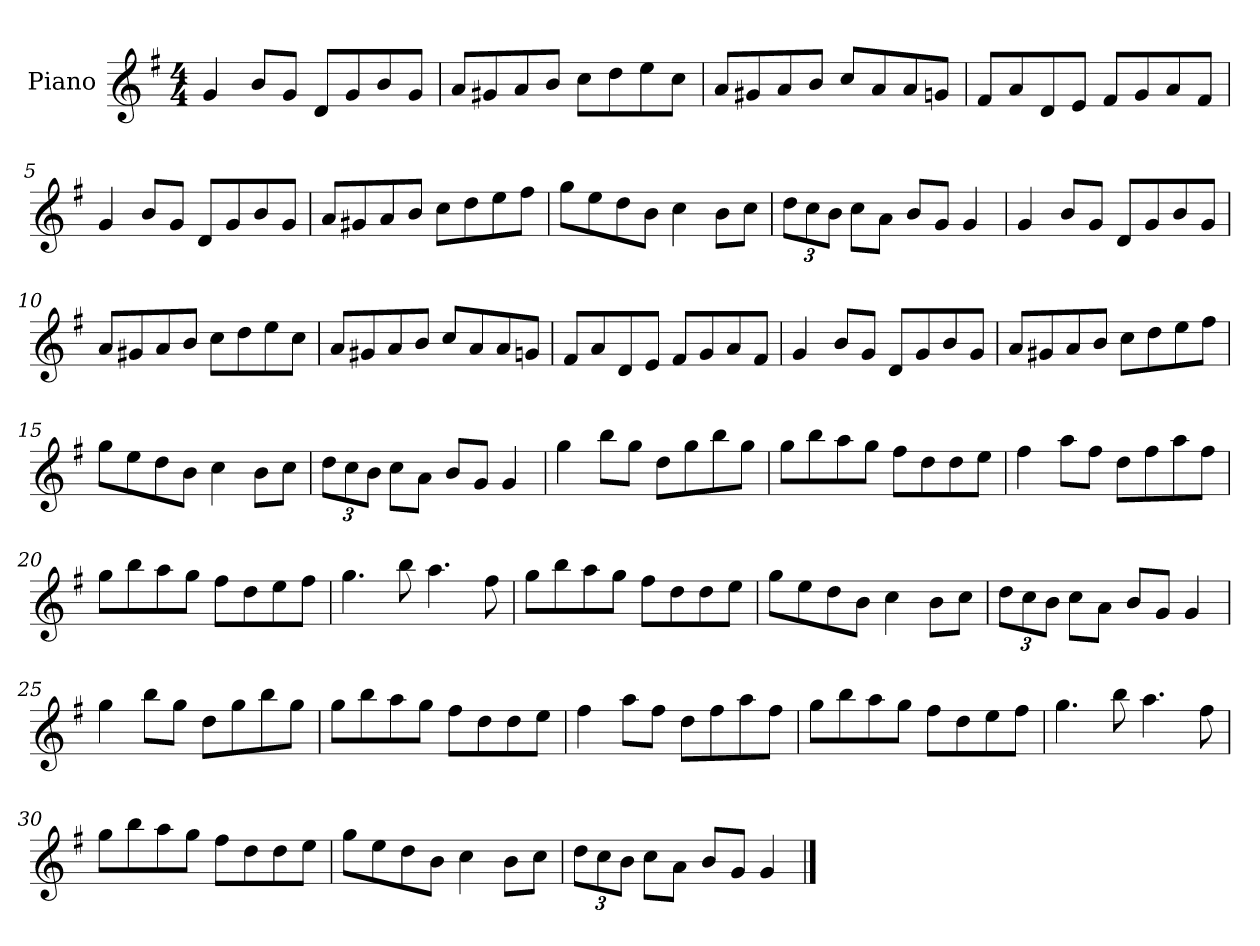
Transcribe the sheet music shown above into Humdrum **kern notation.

**kern
*part1
*staff1
*I"Piano
*I'Pno
*clefG2
*k[f#]
*M4/4
=1
4g/
8b/L
8g/J
8d/L
8g/
8b/
8g/J
=2
8a/L
8g#X/
8a/
8b/J
8cc\L
8dd\
8ee\
8cc\J
=3
8a/L
8g#X/
8a/
8b/J
8cc/L
8a/
8a/
8gn/J
=4
8f#/L
8a/
8d/
8e/J
8f#/L
8g/
8a/
8f#/J
=5
4g/
8b/L
8g/J
8d/L
8g/
8b/
8g/J
=6
8a/L
8g#X/
8a/
8b/J
8cc\L
8dd\
8ee\
8ff#\J
=7
8gg\L
8ee\
8dd\
8b\J
4cc\
8b\L
8cc\J
=8
*Xbrackettup
12dd\L
12cc\
12b\J
8cc\L
8a\J
8b/L
8g/J
4g/
=9
4g/
8b/L
8g/J
8d/L
8g/
8b/
8g/J
=10
8a/L
8g#X/
8a/
8b/J
8cc\L
8dd\
8ee\
8cc\J
=11
8a/L
8g#X/
8a/
8b/J
8cc/L
8a/
8a/
8gn/J
=12
8f#/L
8a/
8d/
8e/J
8f#/L
8g/
8a/
8f#/J
=13
4g/
8b/L
8g/J
8d/L
8g/
8b/
8g/J
=14
8a/L
8g#X/
8a/
8b/J
8cc\L
8dd\
8ee\
8ff#\J
=15
8gg\L
8ee\
8dd\
8b\J
4cc\
8b\L
8cc\J
=16
12dd\L
12cc\
12b\J
8cc\L
8a\J
8b/L
8g/J
4g/
=17
4gg\
8bb\L
8gg\J
8dd\L
8gg\
8bb\
8gg\J
=18
8gg\L
8bb\
8aa\
8gg\J
8ff#\L
8dd\
8dd\
8ee\J
=19
4ff#\
8aa\L
8ff#\J
8dd\L
8ff#\
8aa\
8ff#\J
=20
8gg\L
8bb\
8aa\
8gg\J
8ff#\L
8dd\
8ee\
8ff#\J
=21
4.gg\
8bb\
4.aa\
8ff#\
=22
8gg\L
8bb\
8aa\
8gg\J
8ff#\L
8dd\
8dd\
8ee\J
=23
8gg\L
8ee\
8dd\
8b\J
4cc\
8b\L
8cc\J
=24
12dd\L
12cc\
12b\J
8cc\L
8a\J
8b/L
8g/J
4g/
=25
4gg\
8bb\L
8gg\J
8dd\L
8gg\
8bb\
8gg\J
=26
8gg\L
8bb\
8aa\
8gg\J
8ff#\L
8dd\
8dd\
8ee\J
=27
4ff#\
8aa\L
8ff#\J
8dd\L
8ff#\
8aa\
8ff#\J
=28
8gg\L
8bb\
8aa\
8gg\J
8ff#\L
8dd\
8ee\
8ff#\J
=29
4.gg\
8bb\
4.aa\
8ff#\
=30
8gg\L
8bb\
8aa\
8gg\J
8ff#\L
8dd\
8dd\
8ee\J
=31
8gg\L
8ee\
8dd\
8b\J
4cc\
8b\L
8cc\J
=32
12dd\L
12cc\
12b\J
8cc\L
8a\J
8b/L
8g/J
4g/
==
*-
